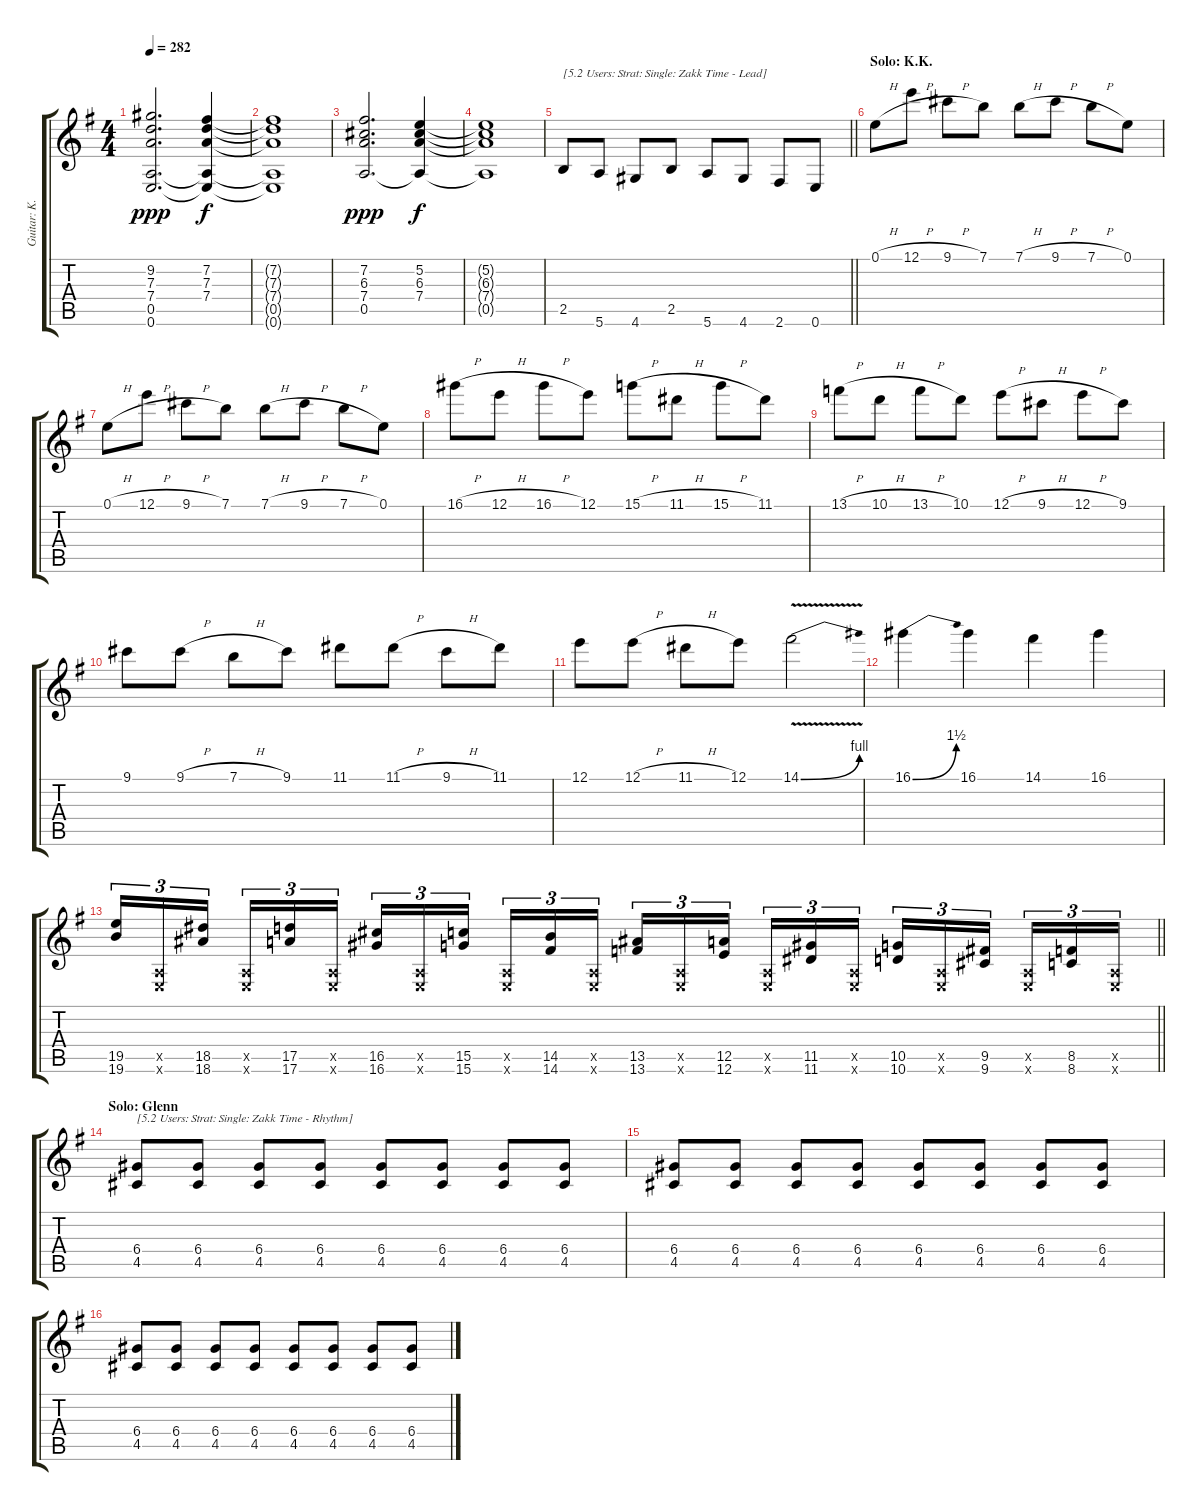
\track ("Guitar: K.K." "Guitar: K.") {instrument overdrivenguitar}
\staff {score tabs}
\tuning (E4 B3 G3 D3 A2 E2) {hide}
\ts (4 4)
\tempo 282
\clef g2
\ks g
(9.2 7.3 7.4 0.5 0.6).2{d dy ppp} (7.2 7.3 7.4 0.5{t} 0.6{t}).4{dy f} |
(7.2{t} 7.3{t} 7.4{t} 0.5{t} 0.6{t}).1 |
(7.2 6.3 7.4 0.5).2{d dy ppp} (5.2 6.3 7.4 0.5{t}).4{dy f} |
(5.2{t} 6.3{t} 7.4{t} 0.5{t}).1 |
\barLineRight lightlight
2.5.8{txt "[5.2 Users: Strat: Single: Zakk Time - Lead]" volume 12 instrument overdrivenguitar} 5.6.8 4.6.8 2.5.8 5.6.8 4.6.8 2.6.8 0.6.8 |
\section ("" "Solo: K.K.")
0.1{h}.8 12.1{h}.8 9.1{h}.8 7.1.8 7.1{h}.8 9.1{h}.8 7.1{h}.8 0.1.8 |
0.1{h}.8 12.1{h}.8 9.1{h}.8 7.1.8 7.1{h}.8 9.1{h}.8 7.1{h}.8 0.1.8 |
16.1{h}.8 12.1{h}.8 16.1{h}.8 12.1.8 15.1{h}.8 11.1{h}.8 15.1{h}.8 11.1.8 |
13.1{h}.8 10.1{h}.8 13.1{h}.8 10.1.8 12.1{h}.8 9.1{h}.8 12.1{h}.8 9.1.8 |
9.1.8 9.1{h}.8 7.1{h}.8 9.1.8 11.1.8 11.1{h}.8 9.1{h}.8 11.1.8 |
12.1.8 12.1{h}.8 11.1{h}.8 12.1.8 14.1{be (bend 0 0 60 4) v}.2 |
16.1{be (bend 0 0 60 6)}.4 16.1.4 14.1.4 16.1.4 |
\barLineRight lightlight
(19.5 19.6).16{tu (3 2)} (0.5{x} 0.6{x}).16{tu (3 2)} (18.5 18.6).16{tu (3 2) beam splitsecondary} (0.5{x} 0.6{x}).16{tu (3 2)} (17.5 17.6).16{tu (3 2)} (0.5{x} 0.6{x}).16{tu (3 2)} (16.5 16.6).16{tu (3 2)} (0.5{x} 0.6{x}).16{tu (3 2)} (15.5 15.6).16{tu (3 2) beam splitsecondary} (0.5{x} 0.6{x}).16{tu (3 2)} (14.5 14.6).16{tu (3 2)} (0.5{x} 0.6{x}).16{tu (3 2)} (13.5 13.6).16{tu (3 2)} (0.5{x} 0.6{x}).16{tu (3 2)} (12.5 12.6).16{tu (3 2) beam splitsecondary} (0.5{x} 0.6{x}).16{tu (3 2)} (11.5 11.6).16{tu (3 2)} (0.5{x} 0.6{x}).16{tu (3 2)} (10.5 10.6).16{tu (3 2)} (0.5{x} 0.6{x}).16{tu (3 2)} (9.5 9.6).16{tu (3 2) beam splitsecondary} (0.5{x} 0.6{x}).16{tu (3 2)} (8.5 8.6).16{tu (3 2)} (0.5{x} 0.6{x}).16{tu (3 2)} |
\section ("" "Solo: Glenn")
(6.4 4.5).8{txt "[5.2 Users: Strat: Single: Zakk Time - Rhythm]" volume 9 instrument overdrivenguitar} (6.4 4.5).8 (6.4 4.5).8 (6.4 4.5).8 (6.4 4.5).8 (6.4 4.5).8 (6.4 4.5).8 (6.4 4.5).8 |
(6.4 4.5).8 (6.4 4.5).8 (6.4 4.5).8 (6.4 4.5).8 (6.4 4.5).8 (6.4 4.5).8 (6.4 4.5).8 (6.4 4.5).8 |
(6.4 4.5).8 (6.4 4.5).8 (6.4 4.5).8 (6.4 4.5).8 (6.4 4.5).8 (6.4 4.5).8 (6.4 4.5).8 (6.4 4.5).8
